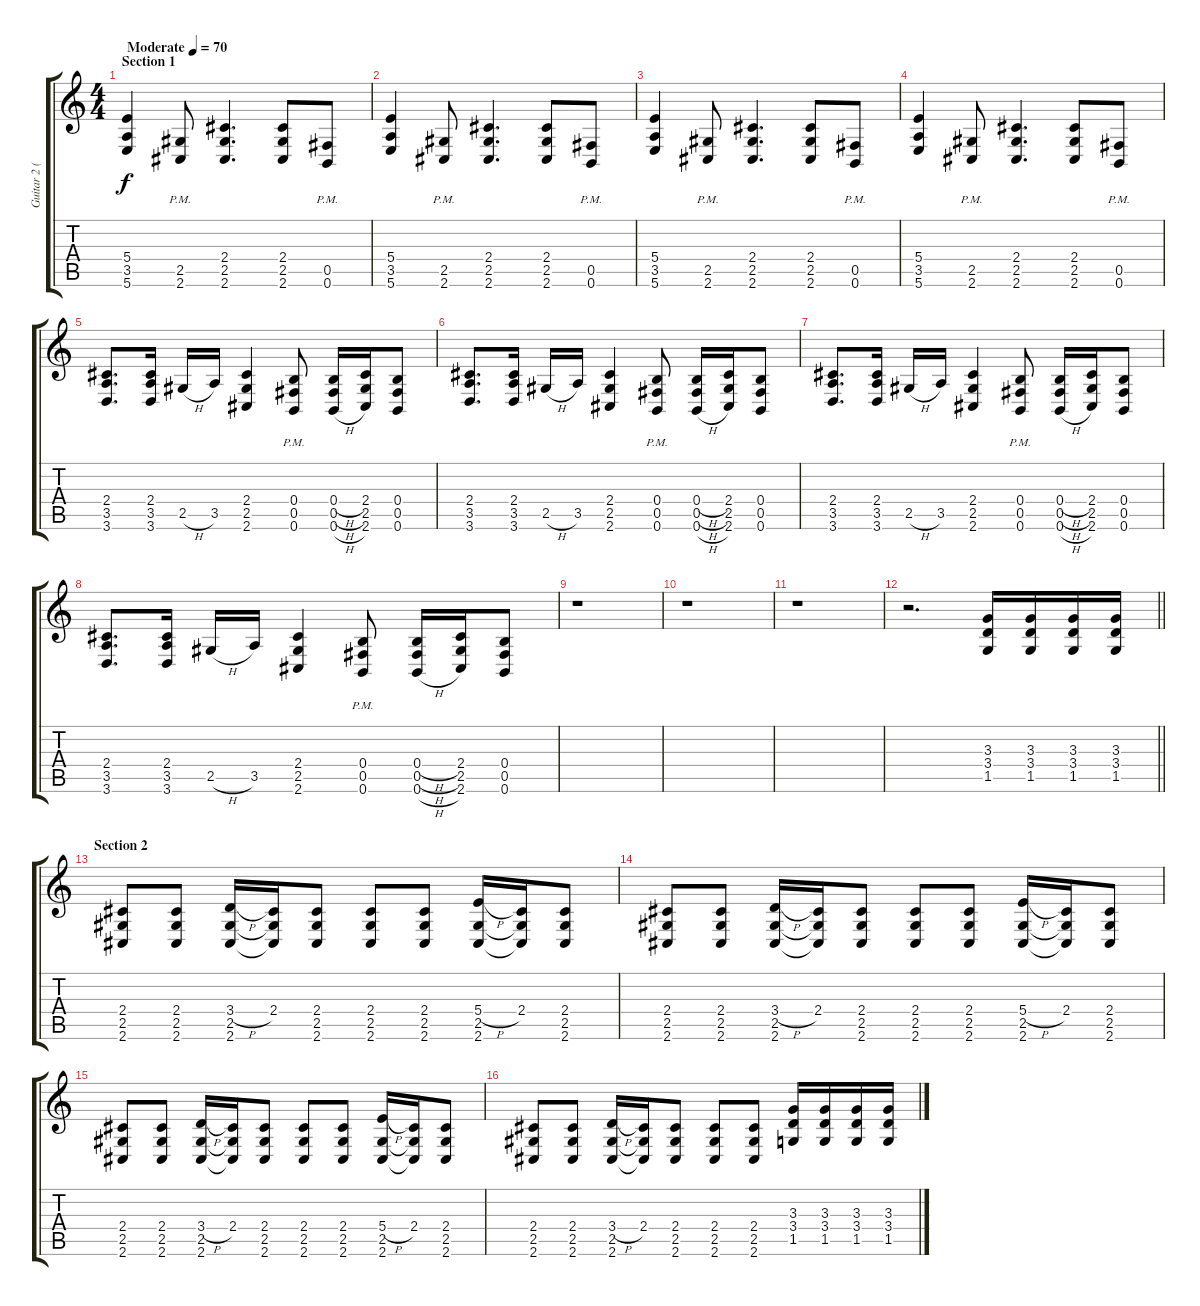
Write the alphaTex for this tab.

\track ("Guitar 2 (Distortion)" "Guitar 2 (") {instrument distortionguitar}
\staff {score tabs}
\tuning (Db4 Ab3 E3 B2 Gb2 B1) {hide}
\ts (4 4)
\section ("" "Section 1")
\tempo (70 "Moderate")
\clef g2
\ks c
(5.4 3.5 5.6).4{dy f instrument distortionguitar} (2.5{pm} 2.6{pm}).8 (2.4 2.5 2.6).4{d} (2.4 2.5 2.6).8 (0.5{pm} 0.6{pm}).8 |
(5.4 3.5 5.6).4 (2.5{pm} 2.6{pm}).8 (2.4 2.5 2.6).4{d} (2.4 2.5 2.6).8 (0.5{pm} 0.6{pm}).8 |
(5.4 3.5 5.6).4 (2.5{pm} 2.6{pm}).8 (2.4 2.5 2.6).4{d} (2.4 2.5 2.6).8 (0.5{pm} 0.6{pm}).8 |
(5.4 3.5 5.6).4 (2.5{pm} 2.6{pm}).8 (2.4 2.5 2.6).4{d} (2.4 2.5 2.6).8 (0.5{pm} 0.6{pm}).8 |
(2.4 3.5 3.6).8{d} (2.4 3.5 3.6).16 2.5{h}.16 3.5.16 (2.4 2.5 2.6).4 (0.4{pm} 0.5{pm} 0.6{pm}).8 (0.4{h} 0.5{h} 0.6{h}).16 (2.4 2.5 2.6).16 (0.4 0.5 0.6).8 |
(2.4 3.5 3.6).8{d} (2.4 3.5 3.6).16 2.5{h}.16 3.5.16 (2.4 2.5 2.6).4 (0.4{pm} 0.5{pm} 0.6{pm}).8 (0.4{h} 0.5{h} 0.6{h}).16 (2.4 2.5 2.6).16 (0.4 0.5 0.6).8 |
(2.4 3.5 3.6).8{d} (2.4 3.5 3.6).16 2.5{h}.16 3.5.16 (2.4 2.5 2.6).4 (0.4{pm} 0.5{pm} 0.6{pm}).8 (0.4{h} 0.5{h} 0.6{h}).16 (2.4 2.5 2.6).16 (0.4 0.5 0.6).8 |
(2.4 3.5 3.6).8{d} (2.4 3.5 3.6).16 2.5{h}.16 3.5.16 (2.4 2.5 2.6).4 (0.4{pm} 0.5{pm} 0.6{pm}).8 (0.4{h} 0.5{h} 0.6{h}).16 (2.4 2.5 2.6).16 (0.4 0.5 0.6).8 |
r.1 |
r.1 |
r.1 |
\barLineRight lightlight
r.2{d} (3.3 3.4 1.5).16 (3.3 3.4 1.5).16 (3.3 3.4 1.5).16 (3.3 3.4 1.5).16 |
\section ("" "Section 2")
(2.4 2.5 2.6).8 (2.4 2.5 2.6).8 (3.4{h} 2.5 2.6).16 (2.4 2.5{t} 2.6{t}).16 (2.4 2.5 2.6).8 (2.4 2.5 2.6).8 (2.4 2.5 2.6).8 (5.4{h} 2.5 2.6).16 (2.4 2.5{t} 2.6{t}).16 (2.4 2.5 2.6).8 |
(2.4 2.5 2.6).8 (2.4 2.5 2.6).8 (3.4{h} 2.5 2.6).16 (2.4 2.5{t} 2.6{t}).16 (2.4 2.5 2.6).8 (2.4 2.5 2.6).8 (2.4 2.5 2.6).8 (5.4{h} 2.5 2.6).16 (2.4 2.5{t} 2.6{t}).16 (2.4 2.5 2.6).8 |
(2.4 2.5 2.6).8 (2.4 2.5 2.6).8 (3.4{h} 2.5 2.6).16 (2.4 2.5{t} 2.6{t}).16 (2.4 2.5 2.6).8 (2.4 2.5 2.6).8 (2.4 2.5 2.6).8 (5.4{h} 2.5 2.6).16 (2.4 2.5{t} 2.6{t}).16 (2.4 2.5 2.6).8 |
(2.4 2.5 2.6).8 (2.4 2.5 2.6).8 (3.4{h} 2.5 2.6).16 (2.4 2.5{t} 2.6{t}).16 (2.4 2.5 2.6).8 (2.4 2.5 2.6).8 (2.4 2.5 2.6).8 (3.3 3.4 1.5).16 (3.3 3.4 1.5).16 (3.3 3.4 1.5).16 (3.3 3.4 1.5).16
